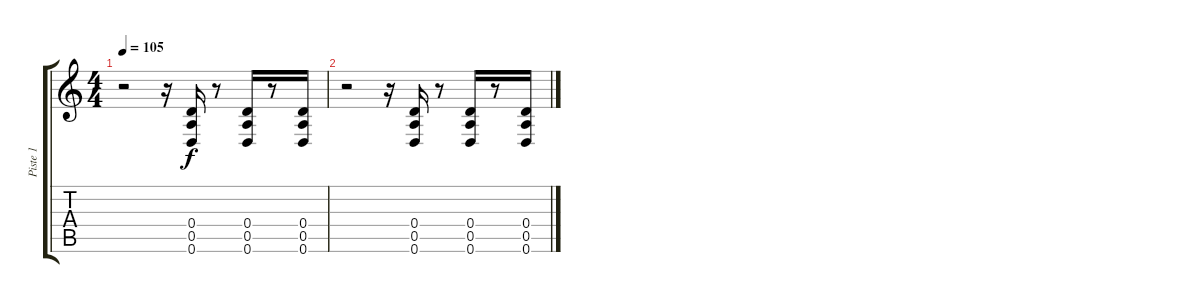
\track ("Piste 1" "Piste 1") {instrument overdrivenguitar}
\staff {score tabs}
\tuning (E4 B3 G3 D3 A2 D2) {hide}
\ts (4 4)
\tempo 105
\clef g2
\ks c
r.2{dy f} r.16 (0.4 0.5 0.6).16 r.8 (0.4 0.5 0.6).16 r.8 (0.4 0.5 0.6).16 |
r.2 r.16 (0.4 0.5 0.6).16 r.8 (0.4 0.5 0.6).16 r.8 (0.4 0.5 0.6).16
